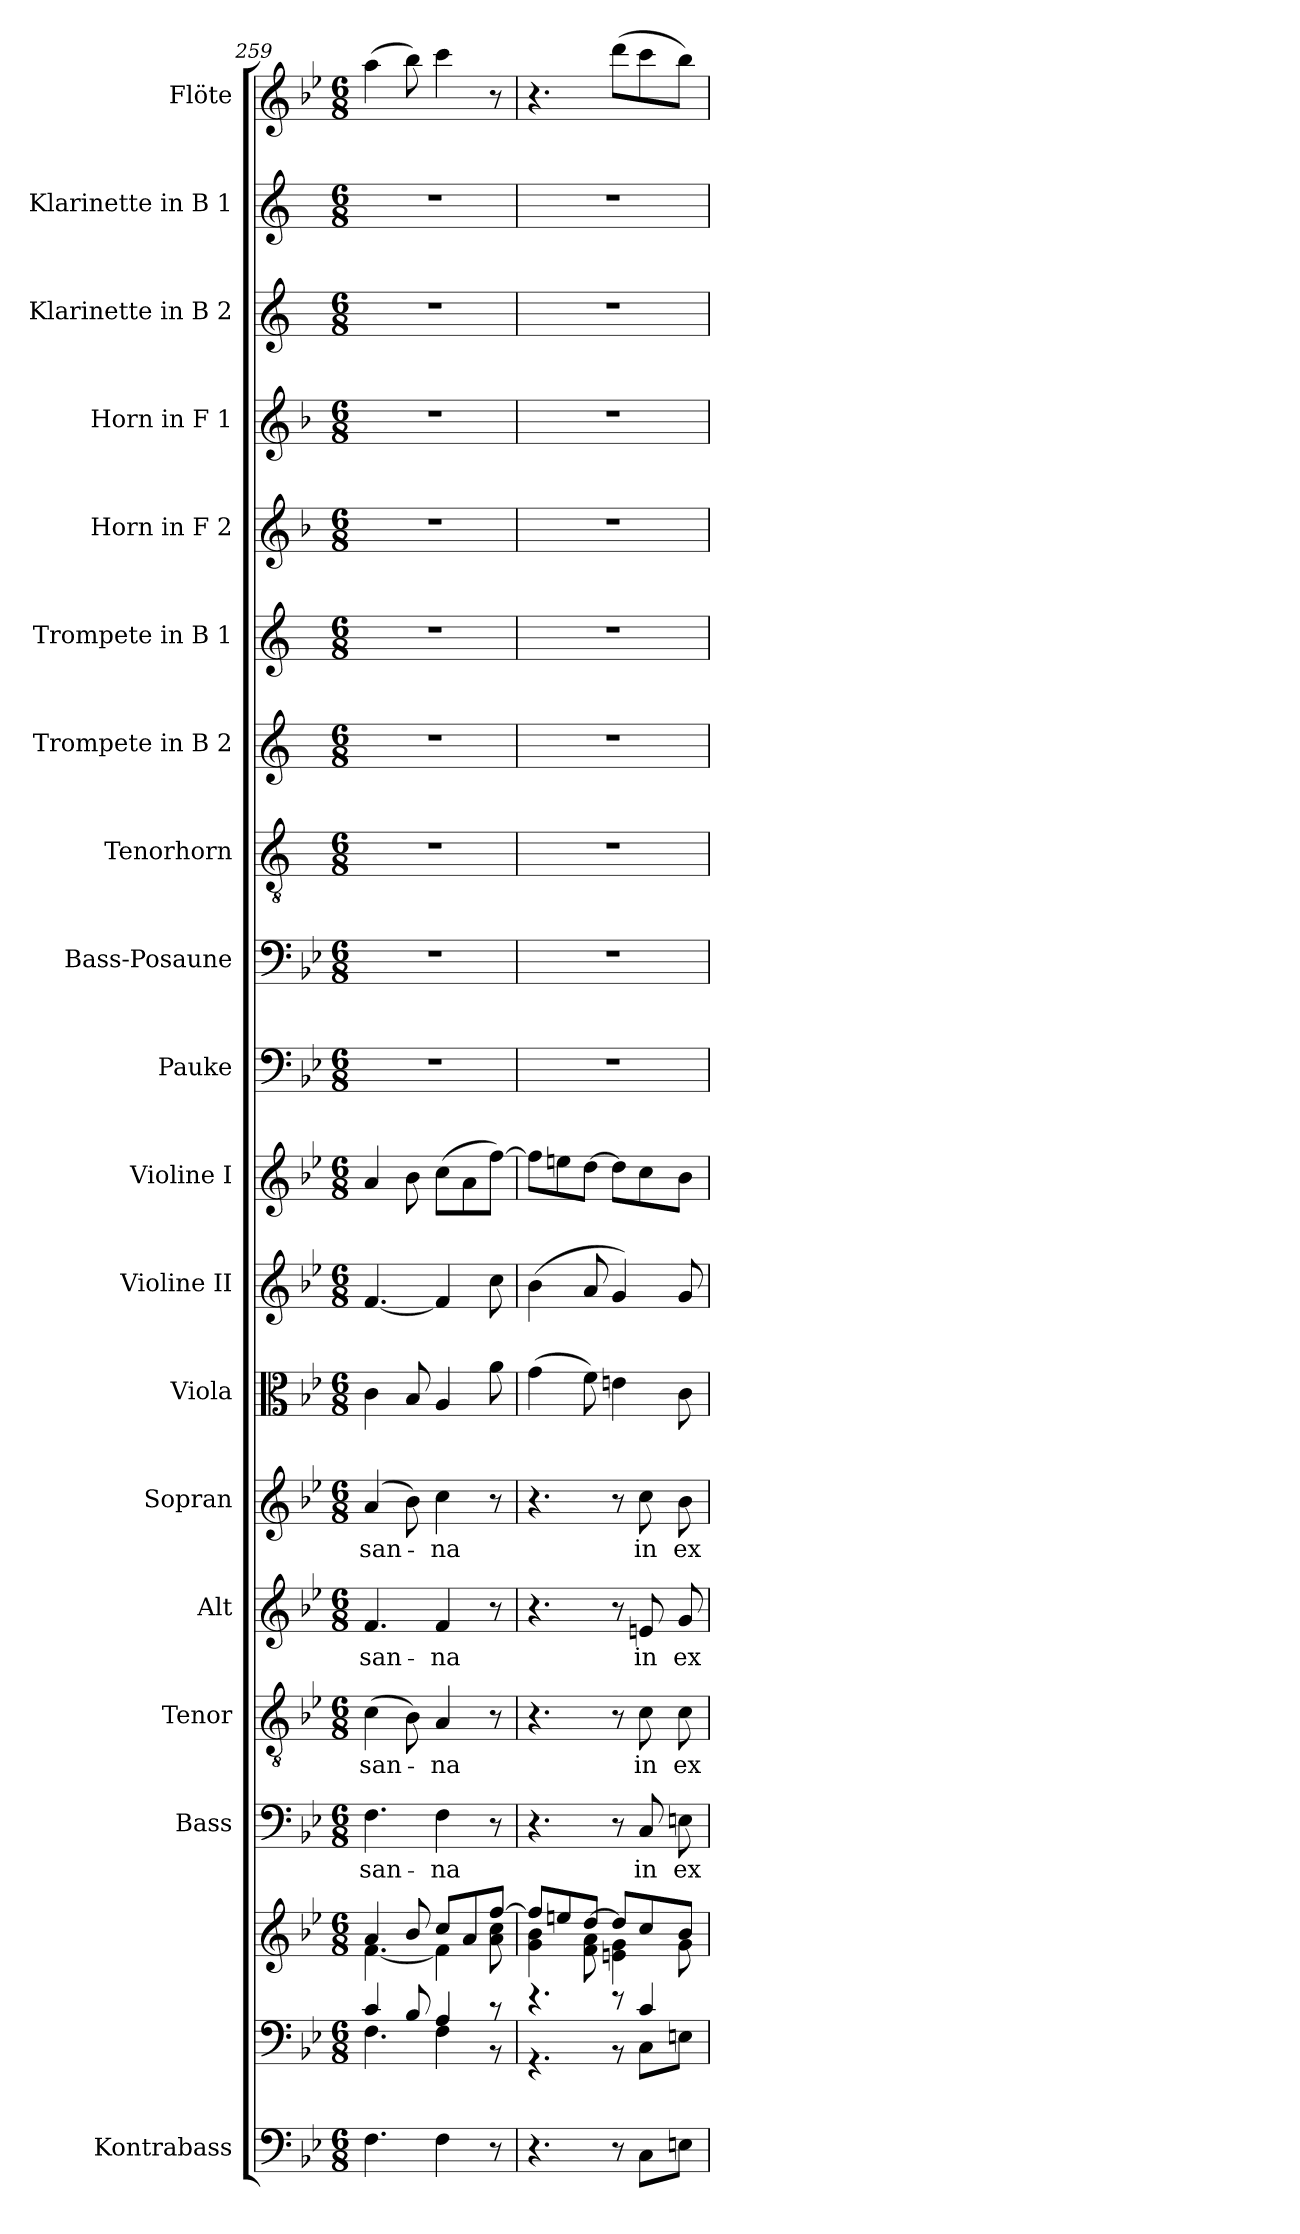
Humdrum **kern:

**kern	**kern	**kern	**kern	**text	**kern	**text	**kern	**text	**kern	**text	**kern	**kern	**kern	**kern	**kern	**kern	**kern	**kern	**kern	**kern	**kern	**kern	**kern
*part19	*part18	*part18	*part17	*part17	*part16	*part16	*part15	*part15	*part14	*part14	*part13	*part12	*part11	*part10	*part9	*part8	*part7	*part6	*part5	*part4	*part3	*part2	*part1
*staff20	*staff19	*staff18	*staff17	*staff17	*staff16	*staff16	*staff15	*staff15	*staff14	*staff14	*staff13	*staff12	*staff11	*staff10	*staff9	*staff8	*staff7	*staff6	*staff5	*staff4	*staff3	*staff2	*staff1
*I"Kontrabass	*	*	*I"Bass	*	*I"Tenor	*	*I"Alt	*	*I"Sopran	*	*I"Viola	*I"Violine II	*I"Violine I	*I"Pauke	*I"Bass-Posaune	*I"Tenorhorn	*I"Trompete in B 2	*I"Trompete in B 1	*I"Horn in F 2	*I"Horn in F 1	*I"Klarinette in B 2	*I"Klarinette in B 1	*I"Flöte
*I'Kb.	*	*	*I'B	*	*I'T	*	*I'A	*	*I'S	*	*I'Vla.	*I'Vl. II	*I'Vl. I	*I'Pk.	*I'B. Pos.	*I'T	*	*	*I'Hrn. 2	*I'Hrn. 1	*	*	*I'Fl.
*clefF4	*clefF4	*clefG2	*clefF4	*	*clefGv2	*	*clefG2	*	*clefG2	*	*clefC3	*clefG2	*clefG2	*clefF4	*clefF4	*clefGv2	*clefG2	*clefG2	*clefG2	*clefG2	*clefG2	*clefG2	*clefG2
*ITrd7c12	*	*	*	*	*	*	*	*	*	*	*	*	*	*	*	*ITrd1c2	*ITrd1c2	*ITrd1c2	*ITrd4c7	*ITrd4c7	*ITrd1c2	*ITrd1c2	*
*k[b-e-]	*k[b-e-]	*k[b-e-]	*k[b-e-]	*	*k[b-e-]	*	*k[b-e-]	*	*k[b-e-]	*	*k[b-e-]	*k[b-e-]	*k[b-e-]	*k[b-e-]	*k[b-e-]	*k[b-e-]	*k[b-e-]	*k[b-e-]	*k[b-e-]	*k[b-e-]	*k[b-e-]	*k[b-e-]	*k[b-e-]
*B-:	*B-:	*B-:	*B-:	*	*B-:	*	*B-:	*	*B-:	*	*B-:	*B-:	*B-:	*B-:	*B-:	*B-:	*B-:	*B-:	*B-:	*B-:	*B-:	*B-:	*B-:
*M6/8	*M6/8	*M6/8	*M6/8	*	*M6/8	*	*M6/8	*	*M6/8	*	*M6/8	*M6/8	*M6/8	*M6/8	*M6/8	*M6/8	*M6/8	*M6/8	*M6/8	*M6/8	*M6/8	*M6/8	*M6/8
=259	=259	=259	=259	=259	=259	=259	=259	=259	=259	=259	=259	=259	=259	=259	=259	=259	=259	=259	=259	=259	=259	=259	=259
*	*^	*^	*	*	*	*	*	*	*	*	*	*	*	*	*	*	*	*	*	*	*	*	*
!	!	!	!	!	!	!LO:LY:b	!	!LO:LY:b	!	!LO:LY:b	!	!LO:LY:b	!	!	!	!	!	!	!	!	!	!	!	!	!
4.FF\	4c/	4.F\	4a/	[<4.f\	4.F\	-san-	(>4c\	-san-	4.f/	-san-	(4a/	-san-	4c\	[4.f/	4a/	2.r	2.r	2.r	2.r	2.r	2.r	2.r	2.r	2.r	(>4aa\
.	8B-/	.	8b-/	.	.	.	8B-\)	.	.	.	8b-\)	.	8B-/	.	8b-\	.	.	.	.	.	.	.	.	.	8bb-\)
!	!	!	!	!	!	!LO:LY:b	!	!LO:LY:b	!	!LO:LY:b	!	!LO:LY:b	!	!	!	!	!	!	!	!	!	!	!	!	!
4FF\	4A/	4F\	8cc/L	4f\]	4F\	-na	4A/	-na	4f/	-na	4cc\	-na	4A/	4f/]	(>8cc\L	.	.	.	.	.	.	.	.	.	4ccc\
.	.	.	8a/	.	.	.	.	.	.	.	.	.	.	.	8a\	.	.	.	.	.	.	.	.	.	.
8r	8r	8r	[>8ff/J	8a\ 8cc\	8r	.	8r	.	8r	.	8r	.	8a\	8cc\	[8ff\J)	.	.	.	.	.	.	.	.	.	8r
!!LO:PB:g=z
=260	=260	=260	=260	=260	=260	=260	=260	=260	=260	=260	=260	=260	=260	=260	=260	=260	=260	=260	=260	=260	=260	=260	=260	=260	=260
4.r	4.r	4.r	8ff/L]	4g\ 4b-\	4.r	.	4.r	.	4.r	.	4.r	.	(>4g\	(<4b-\	8ff\L]	2.r	2.r	2.r	2.r	2.r	2.r	2.r	2.r	2.r	4.r
.	.	.	8een/	.	.	.	.	.	.	.	.	.	.	.	8een\	.	.	.	.	.	.	.	.	.	.
.	.	.	[>8dd/J	8f\ 8a\	.	.	.	.	.	.	.	.	8f\)	8a/	[8dd\J	.	.	.	.	.	.	.	.	.	.
8r	8r	8r	8dd/L]	4en\ 4g\	8r	.	8r	.	8r	.	8r	.	4en\	4g/)	8dd\L]	.	.	.	.	.	.	.	.	.	(>8ddd\L
!	!	!	!	!	!	!LO:LY:b	!	!LO:LY:b	!	!LO:LY:b	!	!LO:LY:b	!	!	!	!	!	!	!	!	!	!	!	!	!
8CC\L	4c/	8C\L	8cc/	.	8C/	in	8c\	in	8en/	in	8cc\	in	.	.	8cc\	.	.	.	.	.	.	.	.	.	8ccc\
!	!	!	!	!	!	!LO:LY:b	!	!LO:LY:b	!	!LO:LY:b	!	!LO:LY:b	!	!	!	!	!	!	!	!	!	!	!	!	!
8EEn\J	.	8En\J	8b-/J	8g\	8En\	ex-	8c\	ex-	8g/	ex-	8b-\	ex-	8c\	8g/	8b-\J	.	.	.	.	.	.	.	.	.	8bb-\J)
*	*v	*v	*	*	*	*	*	*	*	*	*	*	*	*	*	*	*	*	*	*	*	*	*	*	*
*	*	*v	*v	*	*	*	*	*	*	*	*	*	*	*	*	*	*	*	*	*	*	*	*	*
=	=	=	=	=	=	=	=	=	=	=	=	=	=	=	=	=	=	=	=	=	=	=	=
*-	*-	*-	*-	*-	*-	*-	*-	*-	*-	*-	*-	*-	*-	*-	*-	*-	*-	*-	*-	*-	*-	*-	*-
